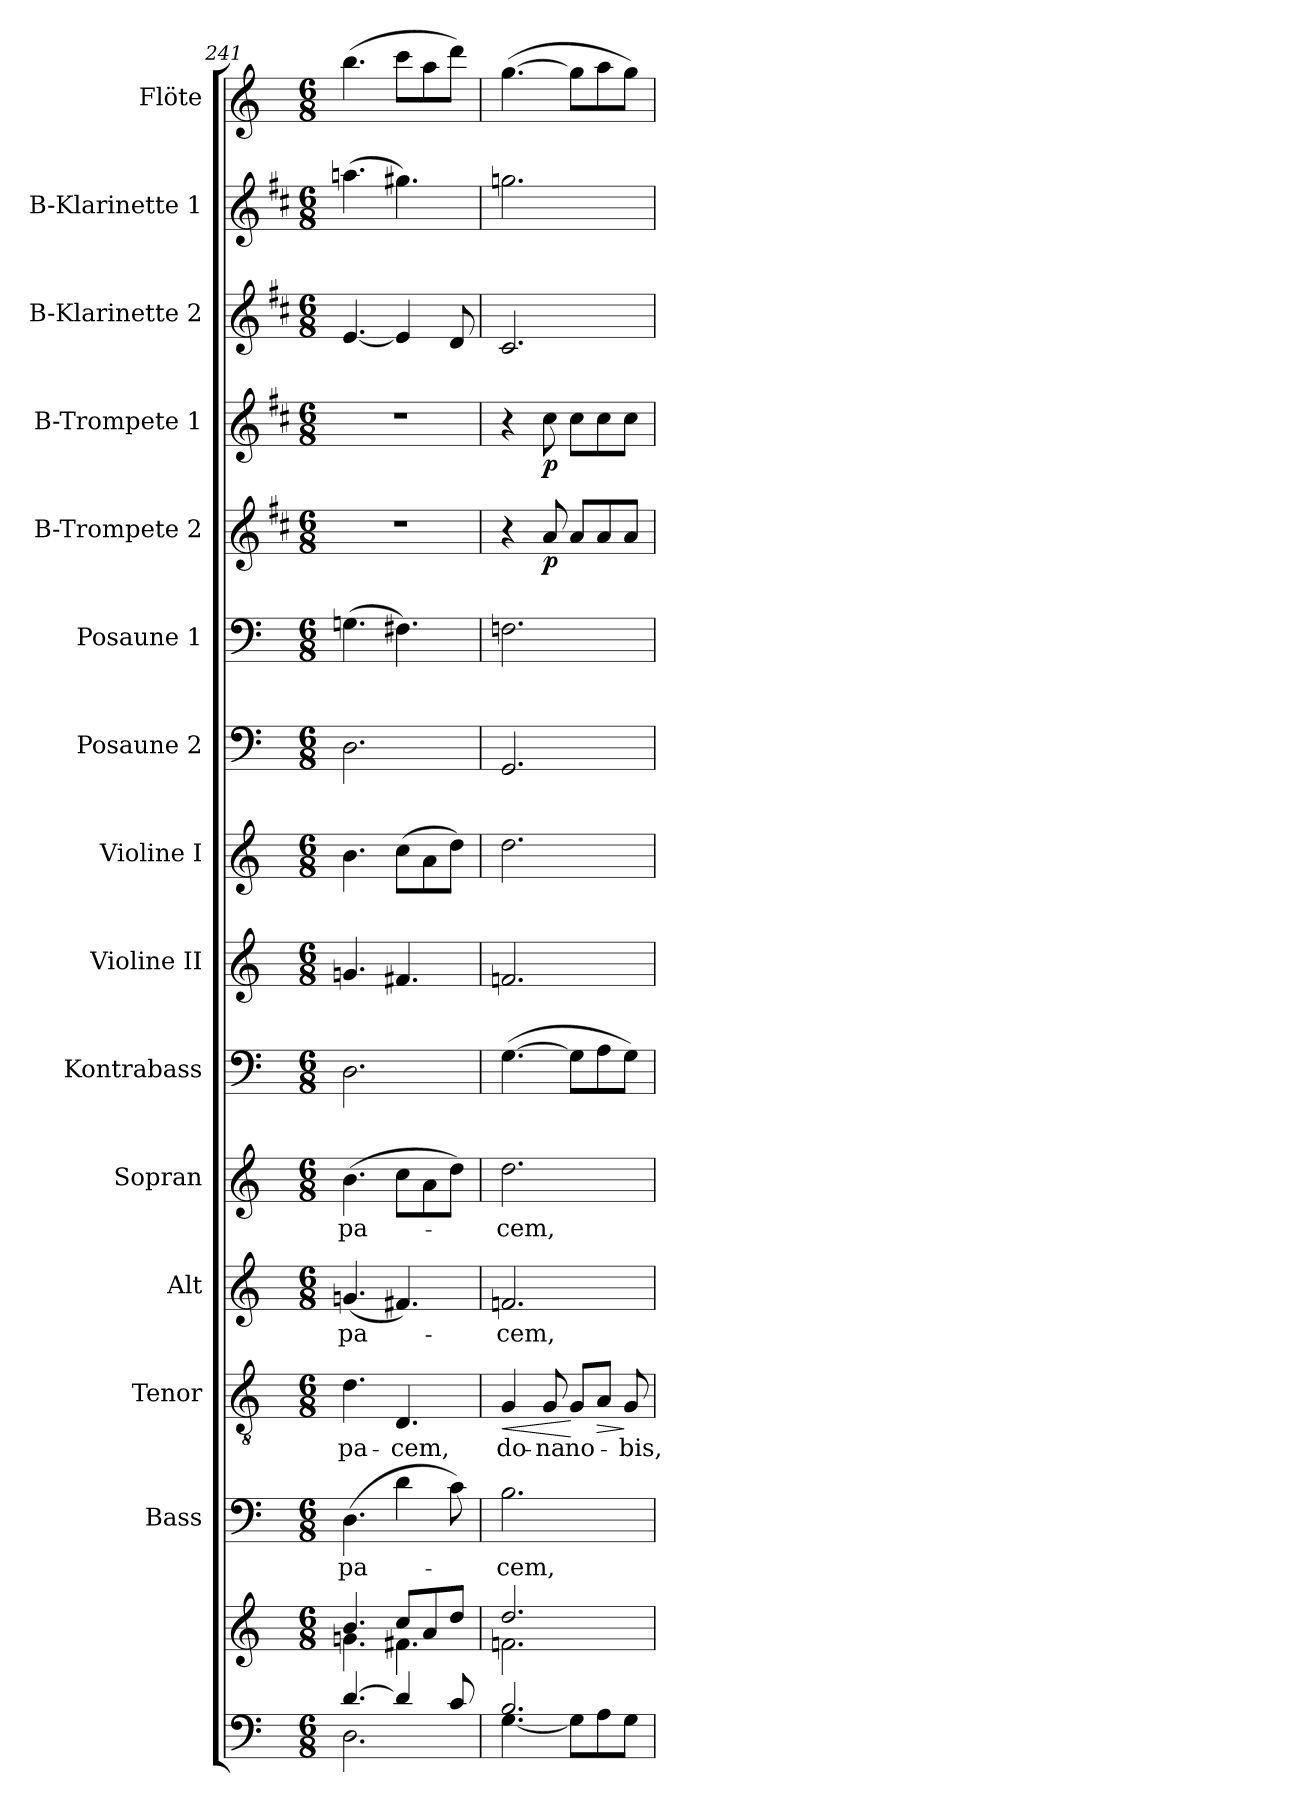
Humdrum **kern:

**kern	**kern	**kern	**text	**kern	**text	**dynam	**kern	**text	**kern	**text	**kern	**kern	**kern	**kern	**kern	**kern	**dynam	**kern	**dynam	**kern	**kern	**kern
*part15	*part15	*part14	*part14	*part13	*part13	*part13	*part12	*part12	*part11	*part11	*part10	*part9	*part8	*part7	*part6	*part5	*part5	*part4	*part4	*part3	*part2	*part1
*staff16	*staff15	*staff14	*staff14	*staff13	*staff13	*staff13	*staff12	*staff12	*staff11	*staff11	*staff10	*staff9	*staff8	*staff7	*staff6	*staff5	*staff5	*staff4	*staff4	*staff3	*staff2	*staff1
*	*	*I"Bass	*	*I"Tenor	*	*	*I"Alt	*	*I"Sopran	*	*I"Kontrabass	*I"Violine II	*I"Violine I	*I"Posaune 2	*I"Posaune 1	*I"B-Trompete 2	*	*I"B-Trompete 1	*	*I"B-Klarinette 2	*I"B-Klarinette 1	*I"Flöte
*	*	*I'B.	*	*I'T.	*	*	*I'A.	*	*I'S.	*	*I'Kb.	*I'Vl. II	*I'Vl. I	*I'Pos. 2	*I'Pos. 1	*I'B Trp. 2	*	*I'B Trp. 1	*	*I'B Kl. 2	*I'B Kl. 1	*I'Fl.
!!LO:PB:g=z
*clefF4	*clefG2	*clefF4	*	*clefGv2	*	*	*clefG2	*	*clefG2	*	*clefF4	*clefG2	*clefG2	*clefF4	*clefF4	*clefG2	*	*clefG2	*	*clefG2	*clefG2	*clefG2
*	*	*	*	*	*	*	*	*	*	*	*ITrd7c12	*	*	*	*	*ITrd1c2	*	*ITrd1c2	*	*ITrd1c2	*ITrd1c2	*
*k[]	*k[]	*k[]	*	*k[]	*	*	*k[]	*	*k[]	*	*k[]	*k[]	*k[]	*k[]	*k[]	*k[]	*	*k[]	*	*k[]	*k[]	*k[]
*C:	*C:	*C:	*	*C:	*	*	*C:	*	*C:	*	*C:	*C:	*C:	*C:	*C:	*C:	*	*C:	*	*C:	*C:	*C:
*M6/8	*M6/8	*M6/8	*	*M6/8	*	*	*M6/8	*	*M6/8	*	*M6/8	*M6/8	*M6/8	*M6/8	*M6/8	*M6/8	*	*M6/8	*	*M6/8	*M6/8	*M6/8
=241	=241	=241	=241	=241	=241	=241	=241	=241	=241	=241	=241	=241	=241	=241	=241	=241	=241	=241	=241	=241	=241	=241
*^	*^	*	*	*	*	*	*	*	*	*	*	*	*	*	*	*	*	*	*	*	*	*
!	!	!	!	!	!LO:LY:b	!	!LO:LY:b	!	!	!LO:LY:b	!	!LO:LY:b	!	!	!	!	!	!	!	!	!	!	!	!
[>4.d/	2.D\	4.b/	4.gn\	(>4.D\	pa-	4.d\	pa-	.	(<4.gn/	pa-	(>4.b\	pa-	2.DD\	4.gn/	4.b\	2.D\	(>4.Gn\	2.r	.	2.r	.	[4.d/	(>4.ggn\	(>4.bb\
!	!	!	!	!	!	!	!LO:LY:b	!	!	!	!	!	!	!	!	!	!	!	!	!	!	!	!	!
4d/]	.	8cc/L	4.f#X\	4d\	.	4.D/	-cem,	.	4.f#X/)	.	8cc\L	.	.	4.f#X/	(>8cc\L	.	4.F#X\)	.	.	.	.	4d/]	4.ff#X\)	8ccc\L
.	.	8a/	.	.	.	.	.	.	.	.	8a\	.	.	.	8a\	.	.	.	.	.	.	.	.	8aa\
8c/	.	8dd/J	.	8c\)	.	.	.	.	.	.	8dd\J)	.	.	.	8dd\J)	.	.	.	.	.	.	8c/	.	8ddd\J)
=242	=242	=242	=242	=242	=242	=242	=242	=242	=242	=242	=242	=242	=242	=242	=242	=242	=242	=242	=242	=242	=242	=242	=242	=242
!	!	!	!	!	!LO:LY:b	!	!LO:LY:b	!LO:HP:b	!	!LO:LY:b	!	!LO:LY:b	!	!	!	!	!	!	!	!	!	!	!	!
2.B/	[<4.G\	2.dd/	2.fn\	2.B\	-cem,	4G/	do-	<	2.fn/	-cem,	2.dd\	-cem,	(>[4.GG\	2.fn/	2.dd\	2.GG/	2.Fn\	4r	.	4r	.	2.B/	2.ffn\	(>[4.gg\
!	!	!	!	!	!	!	!LO:LY:b	!	!	!	!	!	!	!	!	!	!	!	!LO:DY:b	!	!LO:DY:b	!	!	!
.	.	.	.	.	.	8G/	-na	.	.	.	.	.	.	.	.	.	.	8g/	p	8b\	p	.	.	.
!	!	!	!	!	!	!	!LO:LY:b	!	!	!	!	!	!	!	!	!	!	!	!	!	!	!	!	!
.	8G\L]	.	.	.	.	8G/L	no-	[	.	.	.	.	8GG\L]	.	.	.	.	8g/L	.	8b\L	.	.	.	8gg\L]
!	!	!	!	!	!	!	!	!LO:HP:b	!	!	!	!	!	!	!	!	!	!	!	!	!	!	!	!
.	8A\	.	.	.	.	8A/J	.	>	.	.	.	.	8AA\	.	.	.	.	8g/	.	8b\	.	.	.	8aa\
!	!	!	!	!	!	!	!LO:LY:b	!	!	!	!	!	!	!	!	!	!	!	!	!	!	!	!	!
.	8G\J	.	.	.	.	8G/	-bis,	]	.	.	.	.	8GG\J)	.	.	.	.	8g/J	.	8b\J	.	.	.	8gg\J)
*v	*v	*	*	*	*	*	*	*	*	*	*	*	*	*	*	*	*	*	*	*	*	*	*	*
*	*v	*v	*	*	*	*	*	*	*	*	*	*	*	*	*	*	*	*	*	*	*	*	*
=	=	=	=	=	=	=	=	=	=	=	=	=	=	=	=	=	=	=	=	=	=	=
*-	*-	*-	*-	*-	*-	*-	*-	*-	*-	*-	*-	*-	*-	*-	*-	*-	*-	*-	*-	*-	*-	*-
